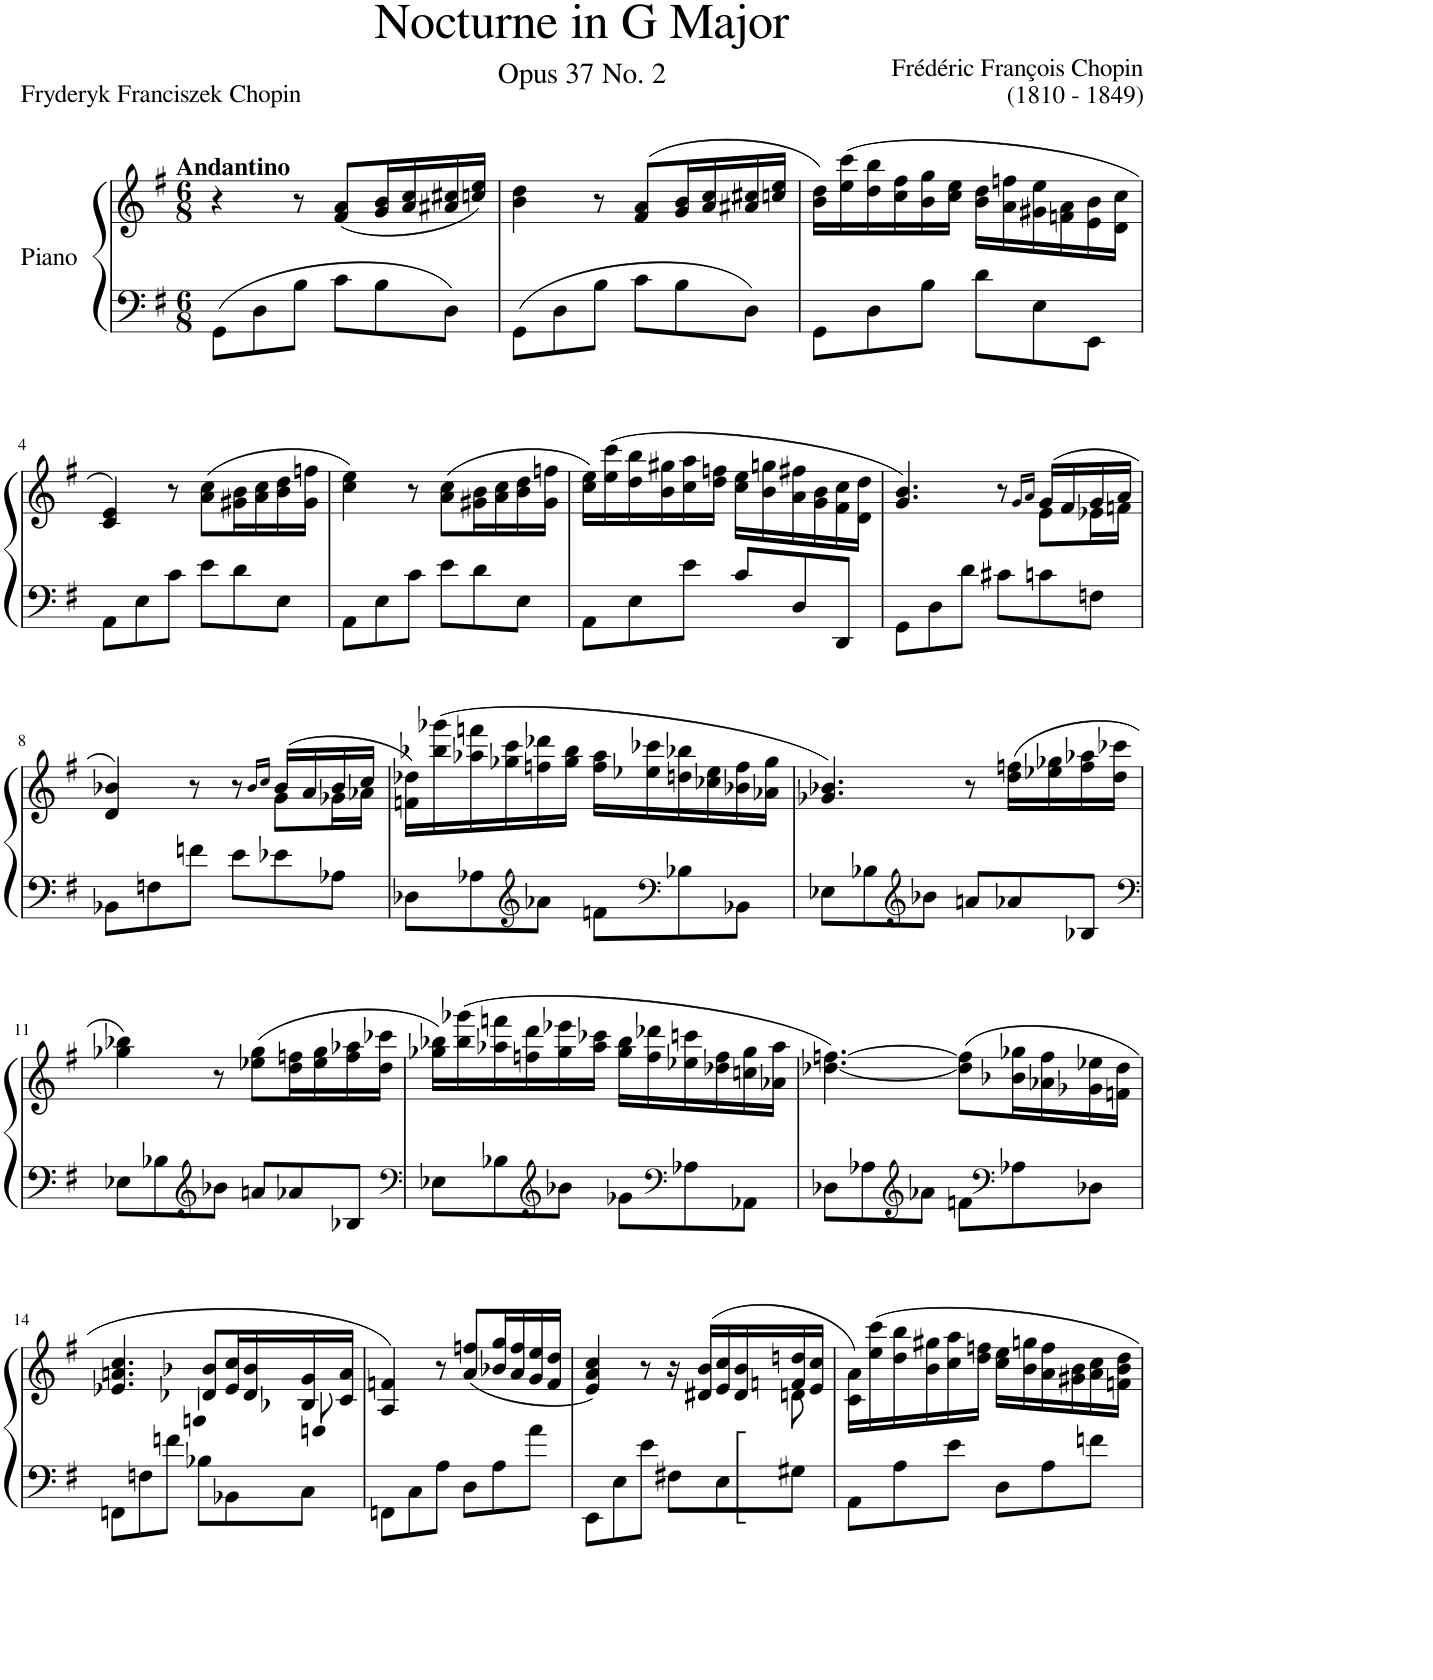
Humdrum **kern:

**kern	**kern
*part1	*part1
*staff2	*staff1
*I"Piano	*
*I'Pno	*
*clefF4	*clefG2
*k[f#]	*k[f#]
*M6/8	*M6/8
=1	=1
!	!LO:TX:a:B:t=Andantino
8GG\L	4r
8D\	.
8B\J	8r
8c\L	(8f#/ 8a/L
8B\	16g/ 16b/L
.	16a/ 16cc/
8D\J	16a#X/ 16cc#X/
.	16ccn/ 16ee/JJ)
=2	=2
8GG\L	4b\ 4dd\
8D\	.
8B\J	8r
8c\L	(8f#/ 8a/L
8B\	16g/ 16b/L
.	16a/ 16cc/
8D\J	16a#X/ 16cc#X/
.	16ccn/ 16ee/JJ
=3	=3
8GG\L	16b\ 16dd\LL)
.	(16ee\ 16ccc\
8D\	16dd\ 16bb\
.	16cc\ 16ff#\
8B\J	16b\ 16gg\
.	16cc\ 16ee\JJ
8d\L	16b\ 16dd\LL
.	16a\ 16ffn\
8E\	16g#X\ 16ee\
.	16fn\ 16a\
8EE\J	16e\ 16b\
.	16d\ 16cc\JJ
!!LO:LB:g=z
=4	=4
8AA\L	4c/ 4e/)
8E\	.
8c\J	8r
8e\L	(8a\ 8cc\L
8d\	16g#X\ 16b\L
.	16a\ 16cc\
8E\J	16b\ 16dd\
.	16g#\ 16ffn\JJ
=5	=5
8AA\L	4cc\ 4ee\)
8E\	.
8c\J	8r
8e\L	(8a\ 8cc\L
8d\	16g#X\ 16b\L
.	16a\ 16cc\
8E\J	16b\ 16dd\
.	16g#\ 16ffn\JJ
=6	=6
8AA\L	16cc\ 16ee\LL)
.	(16ee\ 16ccc\
8E\	16dd\ 16bb\
.	16b\ 16gg#X\
8e\J	16cc\ 16aa\
.	16dd\ 16ffn\JJ
8c/L	16cc\ 16ee\LL
.	16b\ 16ggn\
8D/	16a\ 16ff#X\
.	16g\ 16b\
8DD/J	16f#\ 16cc\
.	16d\ 16dd\JJ
=7	=7
*	*^
8GG\L	4.g/ 4.b/)	2ryy
8D\	.	.
8d\J	.	.
8c#X\L	8r	.
.	16qg/LL	.
.	16qa/JJ	.
8cn\	(16g/LL	8e\L
.	16f#/	.
8Fn\J	16g/	16e-X\L
.	16a/JJ	16fn\JJ
!!LO:LB:g=z	!!
=8	=8	=8
8BB-X\L	4d/ 4b-X/)	2ryy
8Fn\	.	.
8fn\J	8r	.
8e\L	8r	.
.	16qb-/LL	.
.	16qcc/JJ	.
8e-X\	(16b-/LL	8g\L
.	16a/	.
8A-X\J	16b-/	16g-X\L
.	16cc/JJ	16a-X\JJ
*	*v	*v
=9	=9
8D-X\L	16fn\ 16dd-X\LL)
.	(16bb-X\ 16ggg-X\
8A-X\	16aa-X\ 16fffn\
.	16gg-X\ 16ccc\
*clefG2	*
8a-X\J	16ffn\ 16ddd-X\
.	16gg-\ 16bb-\JJ
8fn\L	16ff\ 16aa-\LL
.	16ee-X\ 16ccc-X\
*clefF4	*
8B-X\	16ddn\ 16bb-X\
.	16cc-X\ 16ee-\
8BB-X\J	16b-X\ 16ff\
.	16a-X\ 16gg-\JJ
=10	=10
8E-X\L	4.g-X/ 4.b-X/)
8B-X\	.
*clefG2	*
8b-X\J	.
8an/L	8r
8a-X/	(16dd\ 16ffn\LL
.	16ee-X\ 16gg-X\
8B-X/J	16ff\ 16aa-X\
.	16dd\ 16ccc-X\JJ
!!LO:LB:g=z
=11	=11
*clefF4	*
8E-X\L	4gg-X\ 4bb-X\)
8B-X\	.
*clefG2	*
8b-X\J	8r
8an/L	(8ee-X\ 8gg-\L
8a-X/	16dd\ 16ffn\L
.	16ee-\ 16gg-\
8B-X/J	16ff\ 16aa-X\
.	16dd\ 16ccc-X\JJ
=12	=12
*clefF4	*
8E-X\L	16gg-X\ 16bb-X\LL)
.	(16bb-\ 16ggg-X\
8B-X\	16aa-X\ 16fffn\
.	16ffn\ 16ddd\
*clefG2	*
8b-X\J	16gg-\ 16eee-X\
.	16aa-\ 16ccc-X\JJ
8g-X\L	16gg-\ 16bb-\LL
.	16ff\ 16ddd-X\
*clefF4	*
8A-X\	16ee-X\ 16cccn\
.	16dd-X\ 16ff\
8AA-X\J	16ccn\ 16gg-\
.	16a-X\ 16aa-\JJ
=13	=13
8D-X\L	[4.dd-X\ [4.ffn\)
8A-X\	.
*clefG2	*
8a-X\J	.
8fn\L	(8dd-\] 8ff\]L
*clefF4	*
8A-X\	16b-X\ 16gg-X\L
.	16a-X\ 16ff\
8D-X\J	16g-X\ 16ee-X\
.	16fn\ 16dd-\JJ
!!LO:LB:g=z
=14	=14
*	*^
8FFn\L	4.e-X/ 4.an/ 4.cc/	4.ryy
8Fn\	.	.
8fn\J	.	.
8B-X\L	8d-X/ 8b-X/L	4fn\
8BB-X\	16e-/ 16cc/L	.
.	16d-/ 16b-/	.
8C\J	16B-X/ 16g/	8en\
.	16c/ 16a/JJ	.
*	*v	*v
=15	=15
8FFn\L	4A/ 4fn/)
8C\	.
8A\J	8r
8D\L	(8a/ 8ffn/L
8A\	16b-X/ 16gg/L
.	16a/ 16ff/
8a\J	16g/ 16ee/
.	16f/ 16dd/JJ
=16	=16
*	*^
8EE\L	4e/ 4a/ 4cc/)	8ryy
*	*v	*v
8E\	.
8e\J	8r
8F#X\L	16r
.	(16d#X/ 16b/LL
8E\	16e/ 16cc/
.	16d#/ 16b/
*	*^
8G#X\J	16fn/ 16ddn/	8dn\
.	16e/ 16cc/JJ	.
*	*v	*v
=17	=17
8AA\L	16c\ 16a\LL)
.	16ee\ 16ccc\
8A\	16dd\ 16bb\
.	16b\ 16gg#X\
8e\J	16cc\ 16aa\
.	16dd\ 16ffn\JJ
8D\L	16cc\ 16ee\LL
.	16b\ 16ggn\
8A\	16a\ 16ff\
.	16g#X\ 16b\
8fn\J	16a\ 16cc\
.	16fn\ 16b\ 16dd\JJ
=	=
*-	*-
